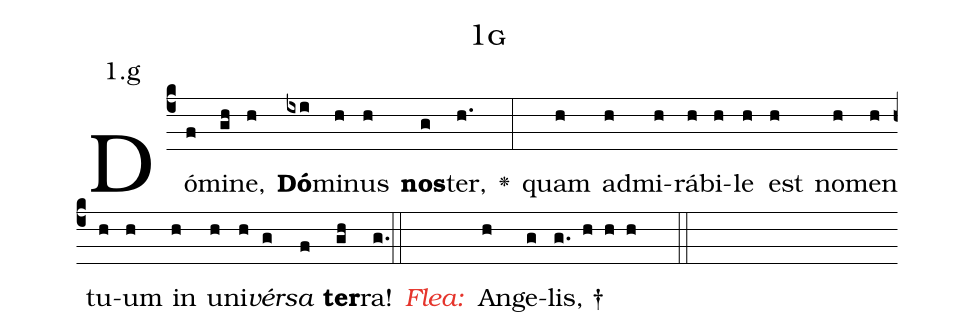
name: 1g;
annotation: 1.g;
%%
(c4)Dó(f)mi(gh)ne,(h) <b>Dó</b>(ixi)mi(h)nus(h) <b>nos</b>(g)ter,(h.) <v>\greheightstar</v>(:) quam(h) ad(h)mi(h)rá(h)bi(h)le(h) est(h) no(h)men(h) tu(h)um(h) in(h) u(h)ni(h)<i>vér</i>(g)<i>sa</i>(f) <b>ter</b>(gh)ra!(g.) (::       )
<c><i>Flea:</i></c>()  An(h)ge(g)lis, †(g. h h h  ::)

%E(h) u(h) o(g) u(f) a(gh) e.(g.) (::)
